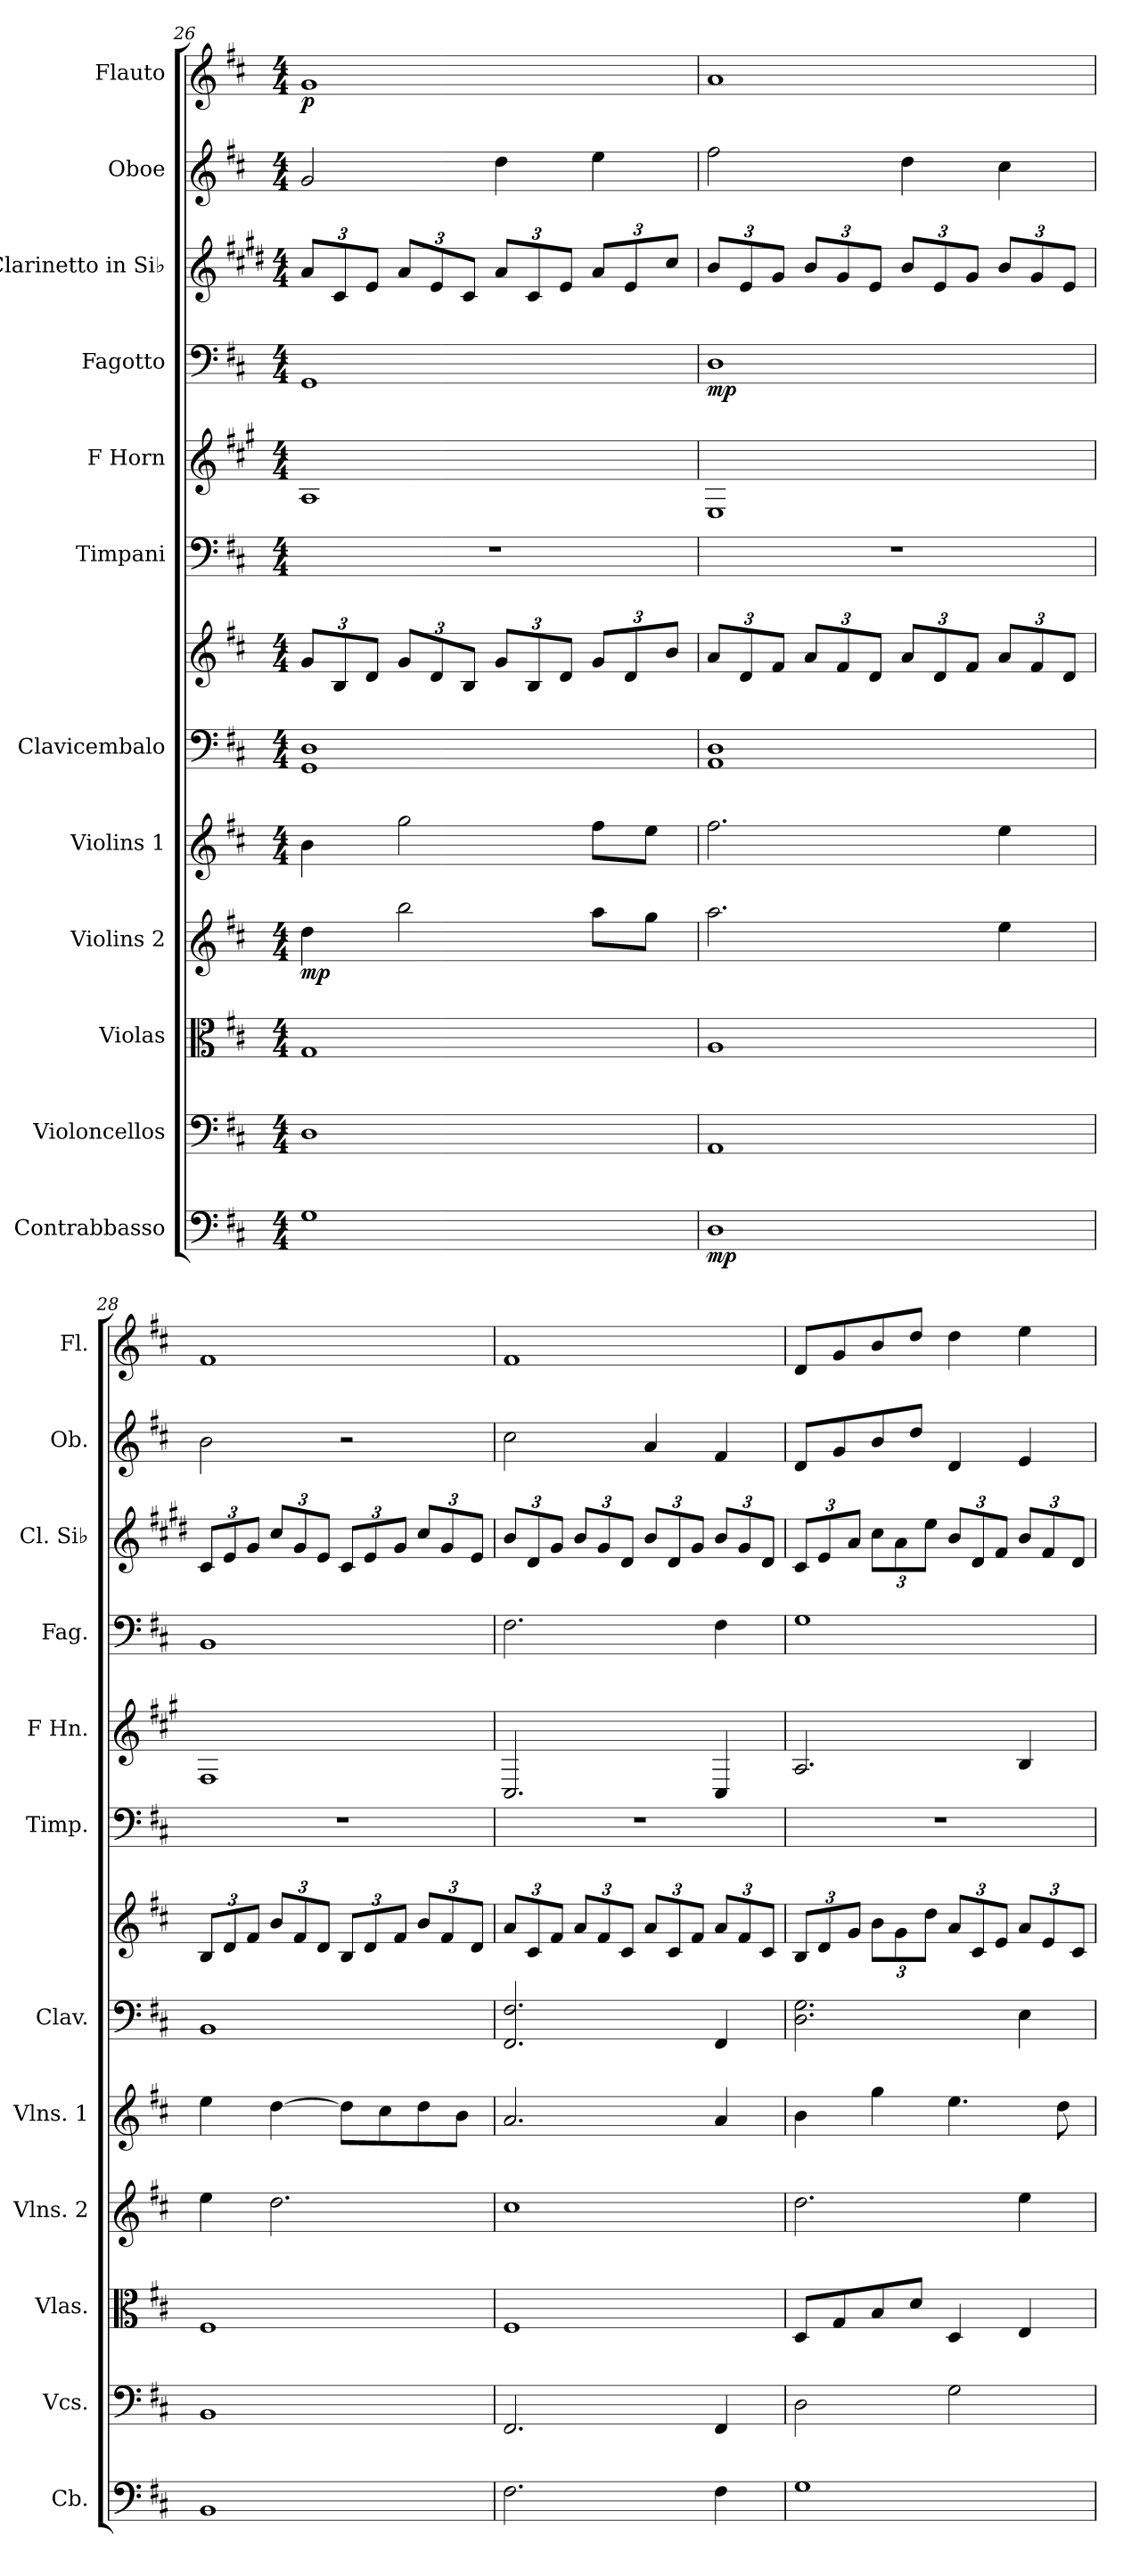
**kern	**dynam	**kern	**kern	**kern	**dynam	**kern	**kern	**kern	**kern	**kern	**kern	**dynam	**kern	**kern	**kern	**dynam
*part12	*part12	*part11	*part10	*part9	*part9	*part8	*part7	*part7	*part6	*part5	*part4	*part4	*part3	*part2	*part1	*part1
*staff13	*staff13	*staff12	*staff11	*staff10	*staff10	*staff9	*staff8	*staff7	*staff6	*staff5	*staff4	*staff4	*staff3	*staff2	*staff1	*staff1
*I"Contrabbasso	*	*I"Violoncellos	*I"Violas	*I"Violins 2	*	*I"Violins 1	*I"Clavicembalo	*	*I"Timpani	*I"F Horn	*I"Fagotto	*	*I"Clarinetto in Si♭	*I"Oboe	*I"Flauto	*
*I'Cb.	*	*I'Vcs.	*I'Vlas.	*I'Vlns. 2	*	*I'Vlns. 1	*I'Clav.	*	*I'Timp.	*I'F Hn.	*I'Fag.	*	*I'Cl. Si♭	*I'Ob.	*I'Fl.	*
!!LO:PB:g=z
*clefF4	*	*clefF4	*clefC3	*clefG2	*	*clefG2	*clefF4	*clefG2	*clefF4	*clefG2	*clefF4	*	*clefG2	*clefG2	*clefG2	*
*ITrd7c12	*	*	*	*	*	*	*	*	*	*ITrd4c7	*	*	*ITrd1c2	*	*	*
*k[f#c#]	*	*k[f#c#]	*k[f#c#]	*k[f#c#]	*	*k[f#c#]	*k[f#c#]	*k[f#c#]	*k[f#c#]	*k[f#c#]	*k[f#c#]	*	*k[f#c#]	*k[f#c#]	*k[f#c#]	*
*M4/4	*	*M4/4	*M4/4	*M4/4	*	*M4/4	*M4/4	*M4/4	*M4/4	*M4/4	*M4/4	*	*M4/4	*M4/4	*M4/4	*
*	*	*	*	*	*	*	*	*Xbrackettup	*	*	*	*	*Xbrackettup	*	*	*
=26	=26	=26	=26	=26	=26	=26	=26	=26	=26	=26	=26	=26	=26	=26	=26	=26
!	!	!	!	!	!LO:DY:b	!	!	!	!	!	!	!	!	!	!	!LO:DY:b
1GG	.	1D	1G	4dd\	mp	4b\	1GG 1D	12g/L	1r	1D	1GG	.	12g/L	2g/	1g	p
.	.	.	.	.	.	.	.	12B/	.	.	.	.	12B/	.	.	.
.	.	.	.	.	.	.	.	12d/J	.	.	.	.	12d/J	.	.	.
.	.	.	.	2bb\	.	2gg\	.	12g/L	.	.	.	.	12g/L	.	.	.
.	.	.	.	.	.	.	.	12d/	.	.	.	.	12d/	.	.	.
.	.	.	.	.	.	.	.	12B/J	.	.	.	.	12B/J	.	.	.
.	.	.	.	.	.	.	.	12g/L	.	.	.	.	12g/L	4dd\	.	.
.	.	.	.	.	.	.	.	12B/	.	.	.	.	12B/	.	.	.
.	.	.	.	.	.	.	.	12d/J	.	.	.	.	12d/J	.	.	.
.	.	.	.	8aa\L	.	8ff#\L	.	12g/L	.	.	.	.	12g/L	4ee\	.	.
.	.	.	.	.	.	.	.	12d/	.	.	.	.	12d/	.	.	.
.	.	.	.	8gg\J	.	8ee\J	.	.	.	.	.	.	.	.	.	.
.	.	.	.	.	.	.	.	12b/J	.	.	.	.	12b/J	.	.	.
=27	=27	=27	=27	=27	=27	=27	=27	=27	=27	=27	=27	=27	=27	=27	=27	=27
!	!LO:DY:b	!	!	!	!	!	!	!	!	!	!	!LO:DY:b	!	!	!	!
1DD	mp	1AA	1A	2.aa\	.	2.ff#\	1AA 1D	12a/L	1r	1AA	1D	mp	12a/L	2ff#\	1a	.
.	.	.	.	.	.	.	.	12d/	.	.	.	.	12d/	.	.	.
.	.	.	.	.	.	.	.	12f#/J	.	.	.	.	12f#/J	.	.	.
.	.	.	.	.	.	.	.	12a/L	.	.	.	.	12a/L	.	.	.
.	.	.	.	.	.	.	.	12f#/	.	.	.	.	12f#/	.	.	.
.	.	.	.	.	.	.	.	12d/J	.	.	.	.	12d/J	.	.	.
.	.	.	.	.	.	.	.	12a/L	.	.	.	.	12a/L	4dd\	.	.
.	.	.	.	.	.	.	.	12d/	.	.	.	.	12d/	.	.	.
.	.	.	.	.	.	.	.	12f#/J	.	.	.	.	12f#/J	.	.	.
.	.	.	.	4ee\	.	4ee\	.	12a/L	.	.	.	.	12a/L	4cc#\	.	.
.	.	.	.	.	.	.	.	12f#/	.	.	.	.	12f#/	.	.	.
.	.	.	.	.	.	.	.	12d/J	.	.	.	.	12d/J	.	.	.
!!LO:PB:g=z
=28	=28	=28	=28	=28	=28	=28	=28	=28	=28	=28	=28	=28	=28	=28	=28	=28
1BBB	.	1BB	1F#	4ee\	.	4ee\	1BB	12B/L	1r	1BB	1BB	.	12B/L	2b\	1f#	.
.	.	.	.	.	.	.	.	12d/	.	.	.	.	12d/	.	.	.
.	.	.	.	.	.	.	.	12f#/J	.	.	.	.	12f#/J	.	.	.
.	.	.	.	2.dd\	.	[4dd\	.	12b/L	.	.	.	.	12b/L	.	.	.
.	.	.	.	.	.	.	.	12f#/	.	.	.	.	12f#/	.	.	.
.	.	.	.	.	.	.	.	12d/J	.	.	.	.	12d/J	.	.	.
.	.	.	.	.	.	8dd\L]	.	12B/L	.	.	.	.	12B/L	2r	.	.
.	.	.	.	.	.	.	.	12d/	.	.	.	.	12d/	.	.	.
.	.	.	.	.	.	8cc#\	.	.	.	.	.	.	.	.	.	.
.	.	.	.	.	.	.	.	12f#/J	.	.	.	.	12f#/J	.	.	.
.	.	.	.	.	.	8dd\	.	12b/L	.	.	.	.	12b/L	.	.	.
.	.	.	.	.	.	.	.	12f#/	.	.	.	.	12f#/	.	.	.
.	.	.	.	.	.	8b\J	.	.	.	.	.	.	.	.	.	.
.	.	.	.	.	.	.	.	12d/J	.	.	.	.	12d/J	.	.	.
=29	=29	=29	=29	=29	=29	=29	=29	=29	=29	=29	=29	=29	=29	=29	=29	=29
2.FF#\	.	2.FF#/	1F#	1cc#	.	2.a/	2.FF#/ 2.F#/	12a/L	1r	2.FF#/	2.F#\	.	12a/L	2cc#\	1f#	.
.	.	.	.	.	.	.	.	12c#/	.	.	.	.	12c#/	.	.	.
.	.	.	.	.	.	.	.	12f#/J	.	.	.	.	12f#/J	.	.	.
.	.	.	.	.	.	.	.	12a/L	.	.	.	.	12a/L	.	.	.
.	.	.	.	.	.	.	.	12f#/	.	.	.	.	12f#/	.	.	.
.	.	.	.	.	.	.	.	12c#/J	.	.	.	.	12c#/J	.	.	.
.	.	.	.	.	.	.	.	12a/L	.	.	.	.	12a/L	4a/	.	.
.	.	.	.	.	.	.	.	12c#/	.	.	.	.	12c#/	.	.	.
.	.	.	.	.	.	.	.	12f#/J	.	.	.	.	12f#/J	.	.	.
4FF#\	.	4FF#/	.	.	.	4a/	4FF#/	12a/L	.	4FF#/	4F#\	.	12a/L	4f#/	.	.
.	.	.	.	.	.	.	.	12f#/	.	.	.	.	12f#/	.	.	.
.	.	.	.	.	.	.	.	12c#/J	.	.	.	.	12c#/J	.	.	.
!!LO:PB:g=z
=30	=30	=30	=30	=30	=30	=30	=30	=30	=30	=30	=30	=30	=30	=30	=30	=30
1GG	.	2D\	8D/L	2.dd\	.	4b\	2.D\ 2.G\	12B/L	1r	2.D/	1G	.	12B/L	8d/L	8d/L	.
.	.	.	.	.	.	.	.	12d/	.	.	.	.	12d/	.	.	.
.	.	.	8G/	.	.	.	.	.	.	.	.	.	.	8g/	8g/	.
.	.	.	.	.	.	.	.	12g/J	.	.	.	.	12g/J	.	.	.
.	.	.	8B/	.	.	4gg\	.	12b\L	.	.	.	.	12b\L	8b/	8b/	.
.	.	.	.	.	.	.	.	12g\	.	.	.	.	12g\	.	.	.
.	.	.	8d/J	.	.	.	.	.	.	.	.	.	.	8dd/J	8dd/J	.
.	.	.	.	.	.	.	.	12dd\J	.	.	.	.	12dd\J	.	.	.
.	.	2G\	4D/	.	.	4.ee\	.	12a/L	.	.	.	.	12a/L	4d/	4dd\	.
.	.	.	.	.	.	.	.	12c#/	.	.	.	.	12c#/	.	.	.
.	.	.	.	.	.	.	.	12e/J	.	.	.	.	12e/J	.	.	.
.	.	.	4E/	4ee\	.	.	4E\	12a/L	.	4E/	.	.	12a/L	4e/	4ee\	.
.	.	.	.	.	.	.	.	12e/	.	.	.	.	12e/	.	.	.
.	.	.	.	.	.	8dd\	.	.	.	.	.	.	.	.	.	.
.	.	.	.	.	.	.	.	12c#/J	.	.	.	.	12c#/J	.	.	.
=	=	=	=	=	=	=	=	=	=	=	=	=	=	=	=	=
*-	*-	*-	*-	*-	*-	*-	*-	*-	*-	*-	*-	*-	*-	*-	*-	*-
